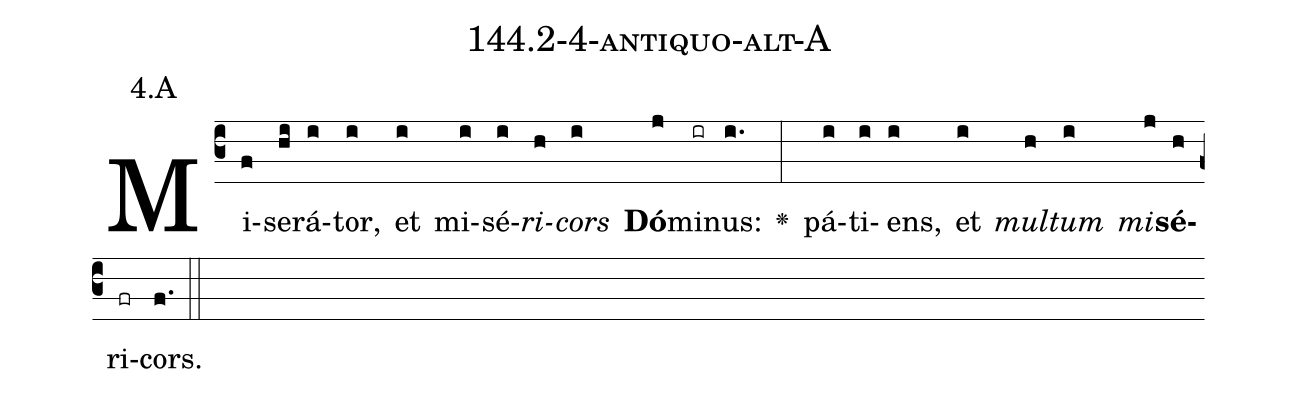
name: 144.2-4-antiquo-alt-A;
annotation: 4.A;
%%
(c3)Mi(f)se(hi)rá(i)tor,(i) et(i) mi(i)sé(i)<i>ri</i>(h)<i>cors</i>(i) <b>Dó</b>(j)mi(ir)nus:(i.) <v>\greheightstar</v>(:) pá(i)ti(i)ens,(i) et(i) <i>mul</i>(h)<i>tum</i>(i) <i>mi</i>(j)<b>sé</b>(h)ri(fr)cors.(f.) (::)


%E(i) u(h) o(i) u(j) a(h) e.(f.) (::)
